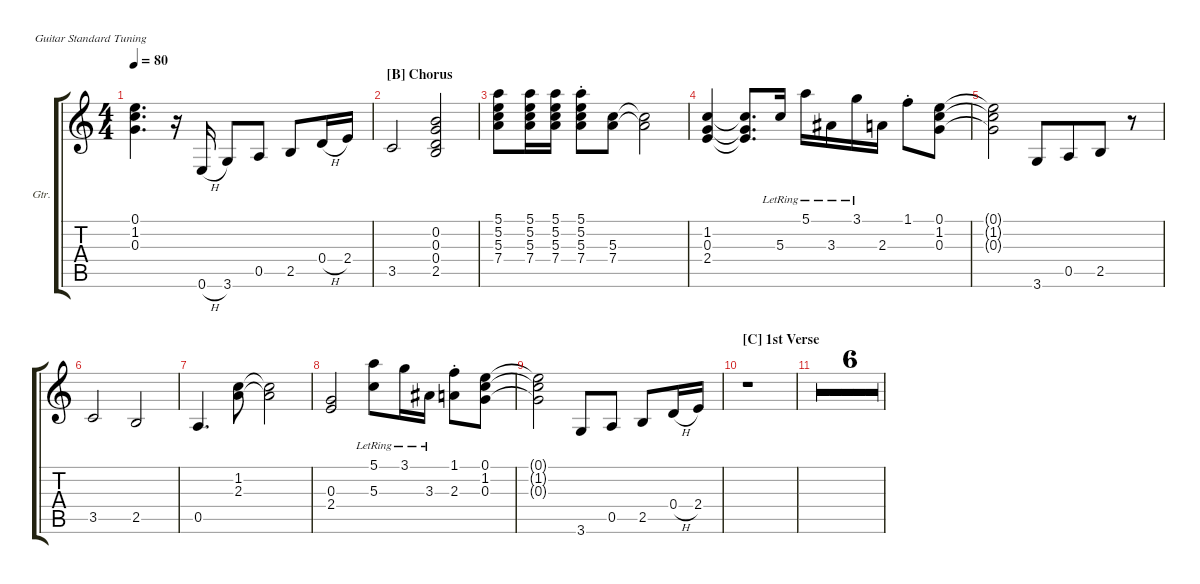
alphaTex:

\defaultSystemsLayout 4
\hideDynamics
\bracketExtendMode groupsimilarinstruments
\firstSystemTrackNameOrientation horizontal
\otherSystemsTrackNameOrientation horizontal
\track ("Guitar" "Gtr.") {multiBarRest instrument electricguitarclean}
\staff {score tabs}
\tuning (E4 B3 G3 D3 A2 E2)
\ts (4 4)
\tempo 80
\clef g2
\ks c
(0.1{t} 1.2{t} 0.3{t}).4{d dy mf} r.16 0.6{h}.16 3.6.8 0.5.8 2.5.8 0.4{h}.16 2.4.16 |
\section ("B" "Chorus")
3.5.2 (0.2 0.3 0.4 2.5).2 |
(5.1 5.2 5.3 7.4).8 (5.1 5.2 5.3 7.4).16 (5.1 5.2 5.3 7.4).16 (5.1{st} 5.2{st} 5.3{st} 7.4{st}).8 (5.3 7.4).8 (5.3{t} 7.4{t}).2 |
(1.2 0.3 2.4).4 (1.2{t} 0.3{t} 2.4{t}).8{d} 5.3{lr}.16 5.1{lr}.16 3.3{lr}.16 3.1{lr}.16 2.3.16 1.1{st}.8 (0.1 1.2 0.3).8 |
(0.1{t} 1.2{t} 0.3{t}).2 3.6.8 0.5.8{beam merge} 2.5.8 r.8 |
3.5.2 2.5.2 |
0.5.4{d} (1.2 2.3).8 (1.2{t} 2.3{t}).2 |
(0.3 2.4).2 (5.1{lr} 5.3{lr}).8 3.1{lr}.16 3.3{lr}.16 (1.1{st} 2.3{st}).8 (0.1 1.2 0.3).8 |
(0.1{t} 1.2{t} 0.3{t}).2 3.6.8 0.5.8 2.5.8 0.4{h}.16 2.4.16 |
\section ("C" "1st Verse")
r.1 |
r.1 |
r.1 |
r.1 |
r.1 |
r.1 |
r.1
